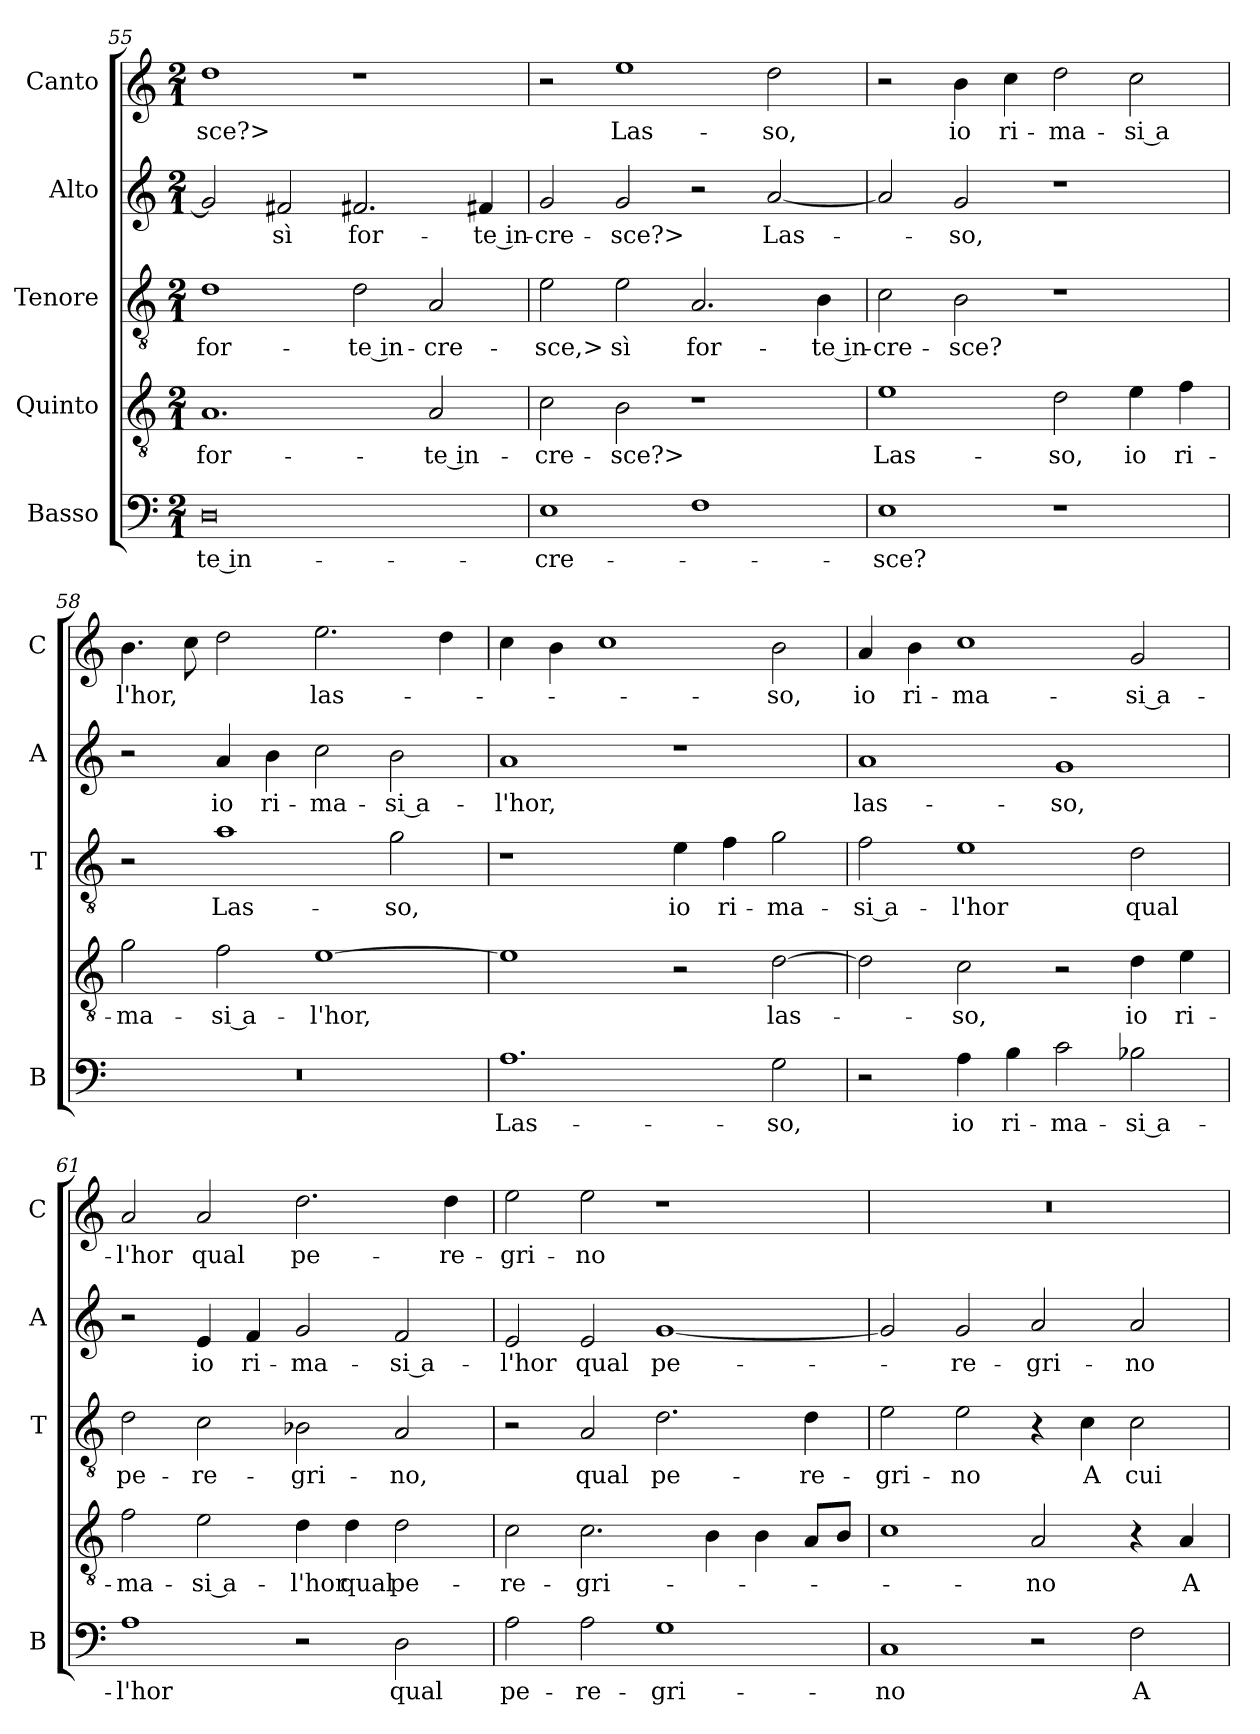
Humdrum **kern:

**kern	**text	**kern	**text	**kern	**text	**kern	**text	**kern	**text
*part5	*part5	*part4	*part4	*part3	*part3	*part2	*part2	*part1	*part1
*staff5	*staff5	*staff4	*staff4	*staff3	*staff3	*staff2	*staff2	*staff1	*staff1
*I"Basso	*	*I"Quinto	*	*I"Tenore	*	*I"Alto	*	*I"Canto	*
*I'B	*	*	*	*I'T	*	*I'A	*	*I'C	*
*clefF4	*	*clefGv2	*	*clefGv2	*	*clefG2	*	*clefG2	*
*k[]	*	*k[]	*	*k[]	*	*k[]	*	*k[]	*
*M2/1	*	*M2/1	*	*M2/1	*	*M2/1	*	*M2/1	*
=55	=55	=55	=55	=55	=55	=55	=55	=55	=55
0D	-te in-	1.A	for-	1d	for-	2g]	.	1dd	-sce?>
.	.	.	.	.	.	2f#X	sì	.	.
.	.	.	.	2d	-te in-	2.f#X	for-	1r	.
.	.	2A	-te in-	2A	-cre-	.	.	.	.
.	.	.	.	.	.	4f#X	-te in-	.	.
=56	=56	=56	=56	=56	=56	=56	=56	=56	=56
1E	-cre-	2c	-cre-	2e	-sce,>	2g	-cre-	2r	.
.	.	2B	-sce?>	2e	sì	2g	-sce?>	1ee	Las-
1F	.	1r	.	2.A	for-	2r	.	.	.
.	.	.	.	.	.	[2a	Las-	2dd	-so,
.	.	.	.	4B	-te in-	.	.	.	.
=57	=57	=57	=57	=57	=57	=57	=57	=57	=57
1E	-sce?	1e	Las-	2c	-cre-	2a]	.	2r	.
.	.	.	.	2B	-sce?	2g	-so,	4b	io
.	.	.	.	.	.	.	.	4cc	ri-
1r	.	2d	-so,	1r	.	1r	.	2dd	-ma-
.	.	4e	io	.	.	.	.	2cc	-si a
.	.	4f	ri-	.	.	.	.	.	.
=58	=58	=58	=58	=58	=58	=58	=58	=58	=58
0r	.	2g	-ma-	2r	.	2r	.	4.b	l'hor,
.	.	.	.	.	.	.	.	8cc	.
.	.	2f	-si a-	1a	Las-	4a	io	2dd	.
.	.	.	.	.	.	4b	ri-	.	.
.	.	[1e	-l'hor,	.	.	2cc	-ma-	2.ee	las-
.	.	.	.	2g	-so,	2b	-si a-	.	.
.	.	.	.	.	.	.	.	4dd	.
=59	=59	=59	=59	=59	=59	=59	=59	=59	=59
1.A	Las-	1e]	.	1r	.	1a	-l'hor,	4cc	.
.	.	.	.	.	.	.	.	4b	.
.	.	.	.	.	.	.	.	1cc	.
.	.	2r	.	4e	io	1r	.	.	.
.	.	.	.	4f	ri-	.	.	.	.
2G	-so,	[2d	las-	2g	-ma-	.	.	2b	-so,
=60	=60	=60	=60	=60	=60	=60	=60	=60	=60
2r	.	2d]	.	2f	-si a-	1a	las-	4a	io
.	.	.	.	.	.	.	.	4b	ri-
4A	io	2c	-so,	1e	-l'hor	.	.	1cc	-ma-
4B	ri-	.	.	.	.	.	.	.	.
2c	-ma-	2r	.	.	.	1g	-so,	.	.
2B-X	-si a-	4d	io	2d	qual	.	.	2g	-si a-
.	.	4e	ri-	.	.	.	.	.	.
=61	=61	=61	=61	=61	=61	=61	=61	=61	=61
1A	-l'hor	2f	-ma-	2d	pe-	2r	.	2a	-l'hor
.	.	2e	-si a-	2c	-re-	4e	io	2a	qual
.	.	.	.	.	.	4f	ri-	.	.
2r	.	4d	-l'hor	2B-X	-gri-	2g	-ma-	2.dd	pe-
.	.	4d	qual	.	.	.	.	.	.
2D	qual	2d	pe-	2A	-no,	2f	-si a-	.	.
.	.	.	.	.	.	.	.	4dd	-re-
=62	=62	=62	=62	=62	=62	=62	=62	=62	=62
2A	pe-	2c	-re-	2r	.	2e	-l'hor	2ee	-gri-
2A	-re-	2.c	-gri-	2A	qual	2e	qual	2ee	-no
1G	-gri-	.	.	2.d	pe-	[1g	pe-	1r	.
.	.	4B	.	.	.	.	.	.	.
.	.	4B	.	.	.	.	.	.	.
.	.	8AL	.	4d	-re-	.	.	.	.
.	.	8BJ	.	.	.	.	.	.	.
=63	=63	=63	=63	=63	=63	=63	=63	=63	=63
1C	-no	1c	.	2e	-gri-	2g]	.	0r	.
.	.	.	.	2e	-no	2g	-re-	.	.
2r	.	2A	-no	4r	.	2a	-gri-	.	.
.	.	.	.	4c	A	.	.	.	.
2F	A	4r	.	2c	cui	2a	-no	.	.
.	.	4A	A	.	.	.	.	.	.
=	=	=	=	=	=	=	=	=	=
*-	*-	*-	*-	*-	*-	*-	*-	*-	*-
